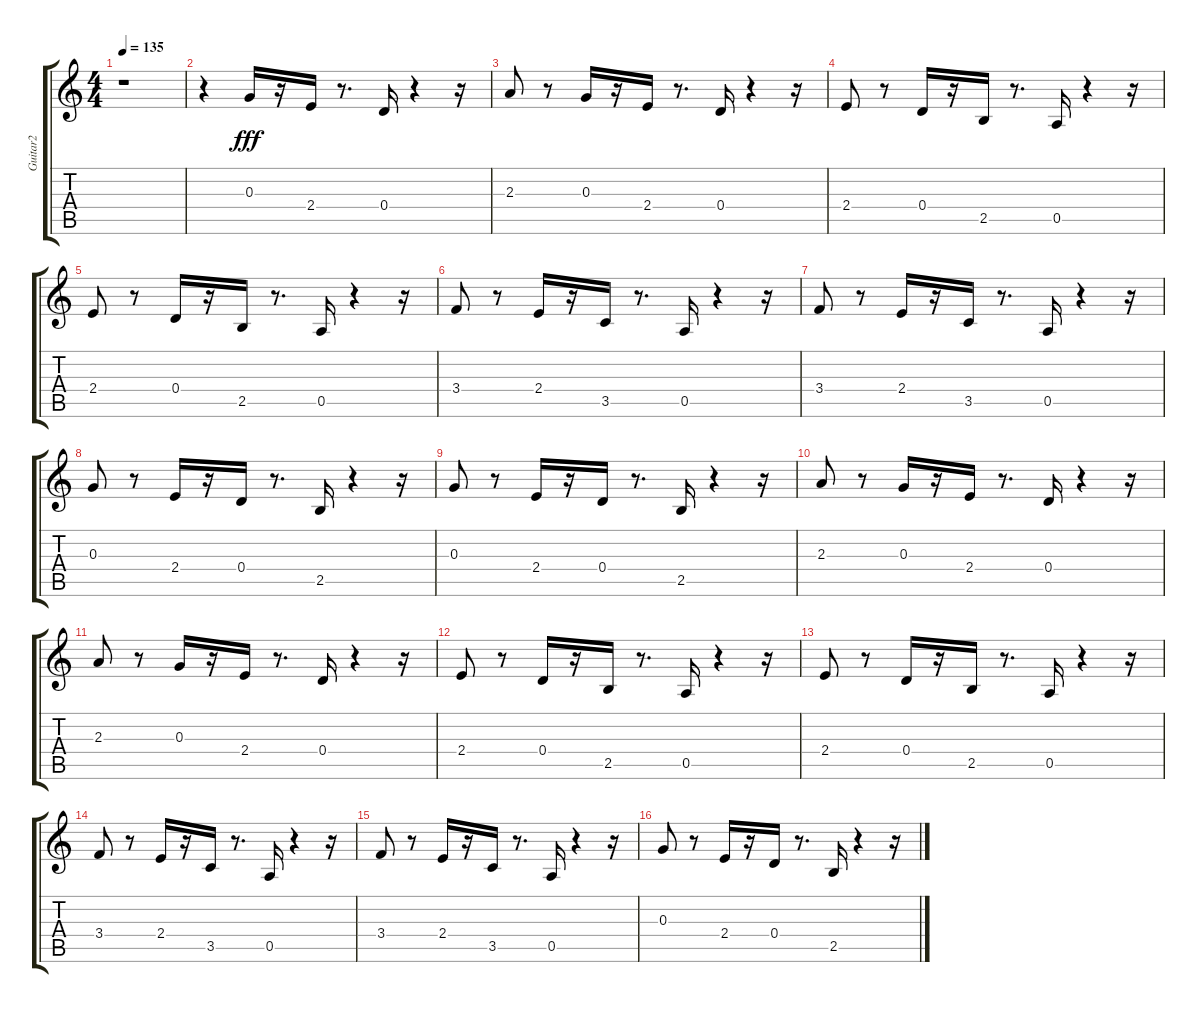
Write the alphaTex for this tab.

\track ("Guitar2" "Guitar2") {instrument electricguitarmuted}
\staff {score tabs}
\tuning (E4 B3 G3 D3 A2 E2) {hide}
\ts (4 4)
\tempo 135
\clef g2
\ks c
r.1{dy fff} |
r.4 0.3.16 r.16 2.4.16 r.8{d} 0.4.16 r.4 r.16 |
2.3.8 r.8 0.3.16 r.16 2.4.16 r.8{d} 0.4.16 r.4 r.16 |
2.4.8 r.8 0.4.16 r.16 2.5.16 r.8{d} 0.5.16 r.4 r.16 |
2.4.8 r.8 0.4.16 r.16 2.5.16 r.8{d} 0.5.16 r.4 r.16 |
3.4.8 r.8 2.4.16 r.16 3.5.16 r.8{d} 0.5.16 r.4 r.16 |
3.4.8 r.8 2.4.16 r.16 3.5.16 r.8{d} 0.5.16 r.4 r.16 |
0.3.8 r.8 2.4.16 r.16 0.4.16 r.8{d} 2.5.16 r.4 r.16 |
0.3.8 r.8 2.4.16 r.16 0.4.16 r.8{d} 2.5.16 r.4 r.16 |
2.3.8 r.8 0.3.16 r.16 2.4.16 r.8{d} 0.4.16 r.4 r.16 |
2.3.8 r.8 0.3.16 r.16 2.4.16 r.8{d} 0.4.16 r.4 r.16 |
2.4.8 r.8 0.4.16 r.16 2.5.16 r.8{d} 0.5.16 r.4 r.16 |
2.4.8 r.8 0.4.16 r.16 2.5.16 r.8{d} 0.5.16 r.4 r.16 |
3.4.8 r.8 2.4.16 r.16 3.5.16 r.8{d} 0.5.16 r.4 r.16 |
3.4.8 r.8 2.4.16 r.16 3.5.16 r.8{d} 0.5.16 r.4 r.16 |
0.3.8 r.8 2.4.16 r.16 0.4.16 r.8{d} 2.5.16 r.4 r.16
